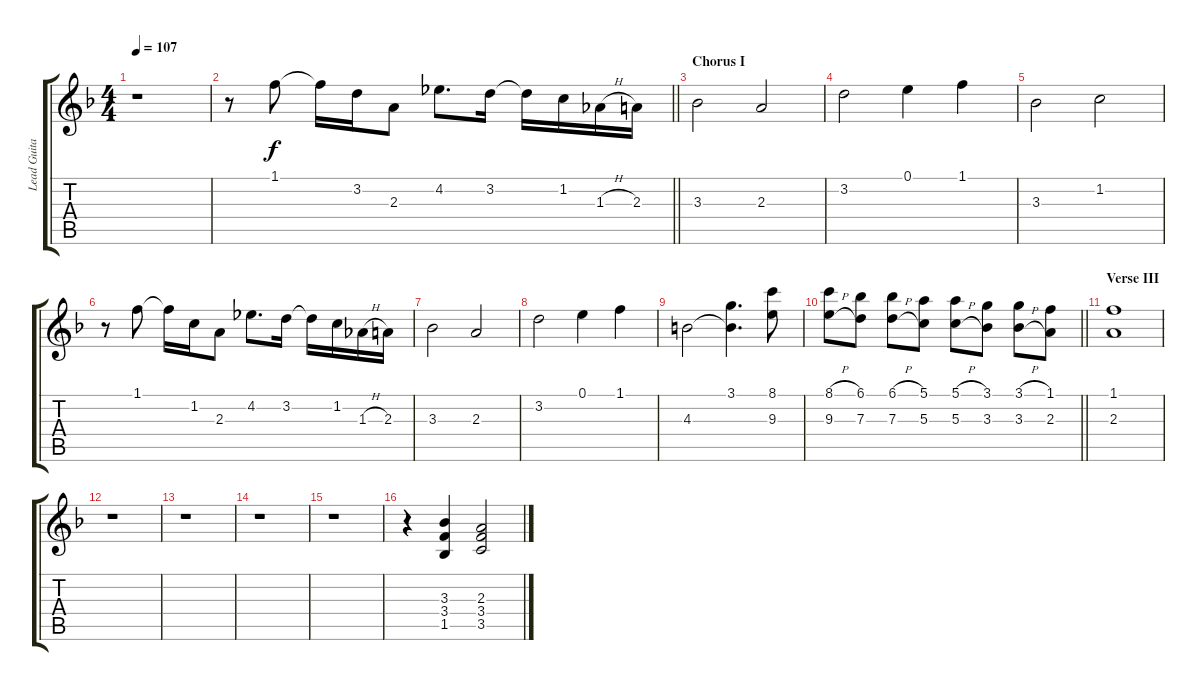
\track ("Lead Guitar" "Lead Guita") {instrument acousticguitarsteel}
\staff {score tabs}
\tuning (E4 B3 G3 D3 A2 E2) {hide}
\ts (4 4)
\tempo 107
\clef g2
\ks f
r.1{dy f} |
\barLineRight lightlight
r.8 1.1.8 1.1{t}.16 3.2.16 2.3.8 4.2.8{d} 3.2.16 3.2{t}.16 1.2.16 1.3{h}.16 2.3.16 |
\section ("" "Chorus I")
3.3.2 2.3.2 |
3.2.2 0.1.4 1.1.4 |
3.3.2 1.2.2 |
r.8 1.1.8 1.1{t}.16 1.2.16 2.3.8 4.2.8{d} 3.2.16 3.2{t}.16 1.2.16 1.3{h}.16 2.3.16 |
3.3.2 2.3.2 |
3.2.2 0.1.4 1.1.4 |
4.3.2 (3.1 4.3{t}).4{d} (8.1 9.3).8 |
\barLineRight lightlight
(8.1{h} 9.3{h}).8 (6.1 7.3).8 (6.1{h} 7.3{h}).8 (5.1 5.3).8 (5.1{h} 5.3{h}).8 (3.1 3.3).8 (3.1{h} 3.3{h}).8 (1.1 2.3).8 |
\section ("" "Verse III")
(1.1 2.3).1 |
r.1 |
r.1 |
r.1 |
r.1 |
r.4 (3.3 3.4 1.5).4 (2.3 3.4 3.5).2
